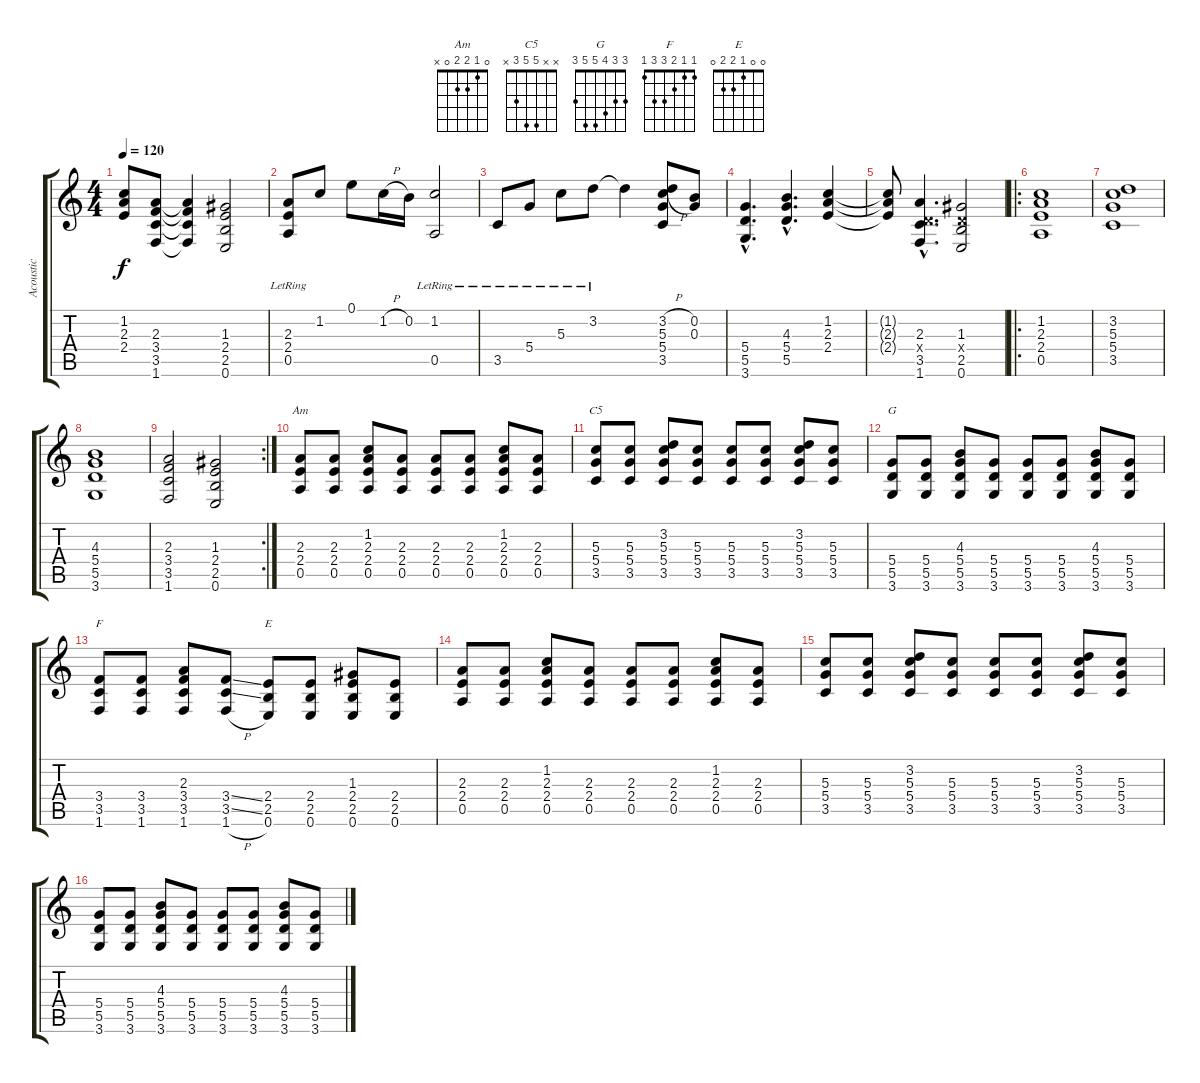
\track ("Acoustic" "Acoustic") {instrument acousticguitarsteel}
\staff {score tabs}
\tuning (E4 B3 G3 D3 A2 E2) {hide}
\chord ("Am" 0 1 2 2 0 x)
\chord ("C5" x x 5 5 3 x)
\chord ("G" 3 3 4 5 5 3)
\chord ("F" 1 1 2 3 3 1)
\chord ("E" 0 0 1 2 2 0)
\ts (4 4)
\tempo 120
\clef g2
\ks c
(1.2{t} 2.3{t} 2.4{t}).8{dy f} (2.3 3.4 3.5 1.6).8 (2.3{t} 3.4{t} 3.5{t} 1.6{t}).4 (1.3 2.4 2.5 0.6).2 |
(2.3{lr} 2.4{lr} 0.5{lr}).8 1.2.8 0.1.8 1.2{h}.16 0.2.16 (1.2{lr} 0.5{lr}).2 |
3.5{lr}.8 5.4{lr}.8 5.3{lr}.8 3.2{lr}.8 3.2{t}.4 (3.2{h} 5.3{h} 5.4 3.5).8 (0.2 0.3).8 |
(5.4{hac} 5.5{hac} 3.6{hac}).4{d} (4.3{hac} 5.4{hac} 5.5{hac}).4{d} (1.2 2.3 2.4).4 |
(1.2{t} 2.3{t} 2.4{t}).8 (2.3{hac} 0.4{hac x} 3.5{hac} 1.6{hac}).4{d} (1.3 0.4{x} 2.5 0.6).2 |
\ro
(1.2 2.3 2.4 0.5).1{volume 16} |
(3.2 5.3 5.4 3.5).1 |
(4.3 5.4 5.5 3.6).1 |
\rc 2
(2.3 3.4 3.5 1.6).2 (1.3 2.4 2.5 0.6).2 |
(2.3 2.4 0.5).8{ch "Am" volume 13 balance 8} (2.3 2.4 0.5).8 (1.2 2.3 2.4 0.5).8 (2.3 2.4 0.5).8 (2.3 2.4 0.5).8 (2.3 2.4 0.5).8 (1.2 2.3 2.4 0.5).8 (2.3 2.4 0.5).8 |
(5.3 5.4 3.5).8{ch "C5"} (5.3 5.4 3.5).8 (3.2 5.3 5.4 3.5).8 (5.3 5.4 3.5).8 (5.3 5.4 3.5).8 (5.3 5.4 3.5).8 (3.2 5.3 5.4 3.5).8 (5.3 5.4 3.5).8 |
(5.4 5.5 3.6).8{ch "G"} (5.4 5.5 3.6).8 (4.3 5.4 5.5 3.6).8 (5.4 5.5 3.6).8 (5.4 5.5 3.6).8 (5.4 5.5 3.6).8 (4.3 5.4 5.5 3.6).8 (5.4 5.5 3.6).8 |
(3.4 3.5 1.6).8{ch "F"} (3.4 3.5 1.6).8 (2.3 3.4 3.5 1.6).8 (3.4{ss} 3.5{ss} 1.6{h}).8 (2.4 2.5 0.6).8{ch "E"} (2.4 2.5 0.6).8 (1.3 2.4 2.5 0.6).8 (2.4 2.5 0.6).8 |
(2.3 2.4 0.5).8{volume 12 balance 8} (2.3 2.4 0.5).8 (1.2 2.3 2.4 0.5).8 (2.3 2.4 0.5).8 (2.3 2.4 0.5).8 (2.3 2.4 0.5).8 (1.2 2.3 2.4 0.5).8 (2.3 2.4 0.5).8 |
(5.3 5.4 3.5).8 (5.3 5.4 3.5).8 (3.2 5.3 5.4 3.5).8 (5.3 5.4 3.5).8 (5.3 5.4 3.5).8 (5.3 5.4 3.5).8 (3.2 5.3 5.4 3.5).8 (5.3 5.4 3.5).8 |
(5.4 5.5 3.6).8 (5.4 5.5 3.6).8 (4.3 5.4 5.5 3.6).8 (5.4 5.5 3.6).8 (5.4 5.5 3.6).8 (5.4 5.5 3.6).8 (4.3 5.4 5.5 3.6).8 (5.4 5.5 3.6).8
